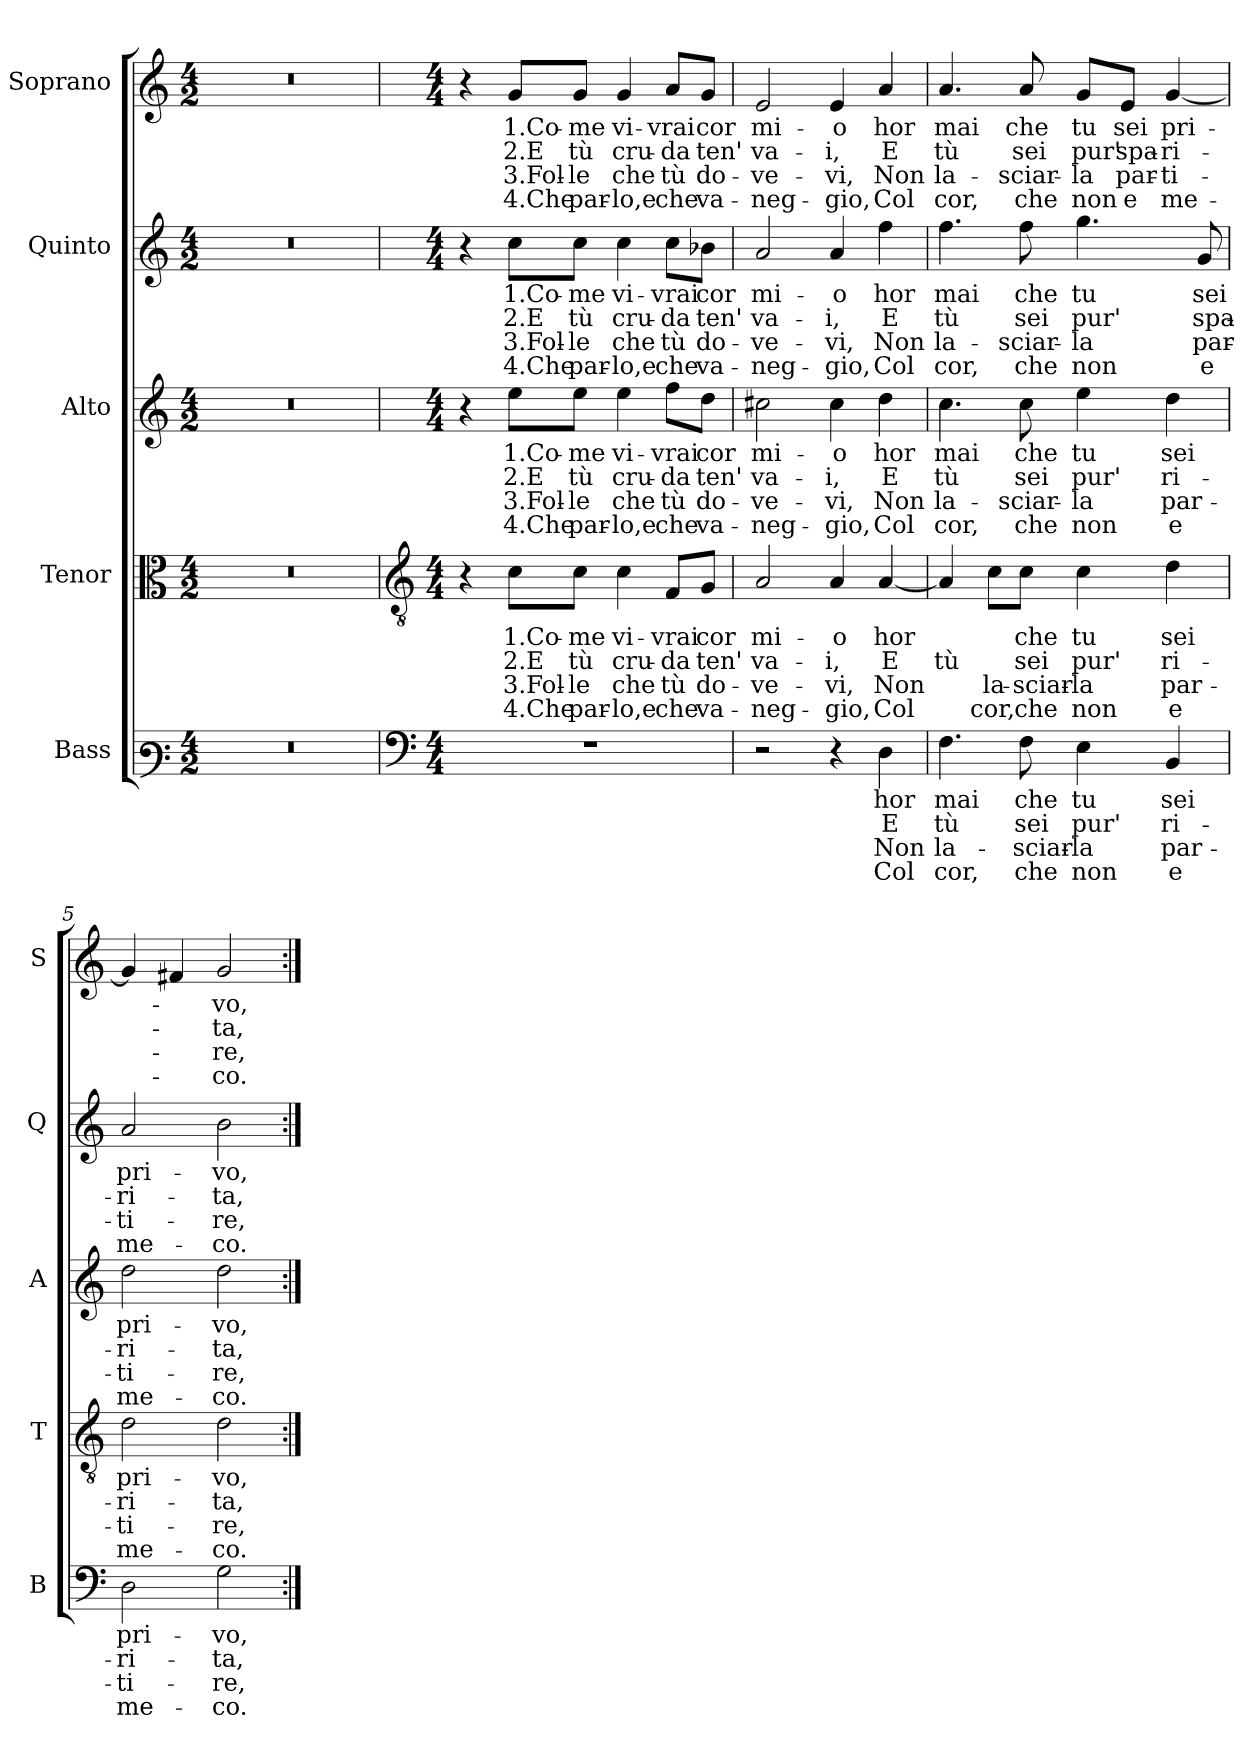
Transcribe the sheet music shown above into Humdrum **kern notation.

**kern	**text	**text	**text	**text	**kern	**text	**text	**text	**text	**kern	**text	**text	**text	**text	**kern	**text	**text	**text	**text	**kern	**text	**text	**text	**text
*part5	*part5	*part5	*part5	*part5	*part4	*part4	*part4	*part4	*part4	*part3	*part3	*part3	*part3	*part3	*part2	*part2	*part2	*part2	*part2	*part1	*part1	*part1	*part1	*part1
*staff5	*staff5	*staff5	*staff5	*staff5	*staff4	*staff4	*staff4	*staff4	*staff4	*staff3	*staff3	*staff3	*staff3	*staff3	*staff2	*staff2	*staff2	*staff2	*staff2	*staff1	*staff1	*staff1	*staff1	*staff1
*I"Bass	*	*	*	*	*I"Tenor	*	*	*	*	*I"Alto	*	*	*	*	*I"Quinto	*	*	*	*	*I"Soprano	*	*	*	*
*I'B	*	*	*	*	*I'T	*	*	*	*	*I'A	*	*	*	*	*I'Q	*	*	*	*	*I'S	*	*	*	*
*clefF3	*	*	*	*	*clefC3	*	*	*	*	*clefG2	*	*	*	*	*clefG2	*	*	*	*	*clefG2	*	*	*	*
*k[]	*	*	*	*	*k[]	*	*	*	*	*k[]	*	*	*	*	*k[]	*	*	*	*	*k[]	*	*	*	*
*C:	*	*	*	*	*C:	*	*	*	*	*C:	*	*	*	*	*C:	*	*	*	*	*C:	*	*	*	*
*M4/2	*	*	*	*	*M4/2	*	*	*	*	*M4/2	*	*	*	*	*M4/2	*	*	*	*	*M4/2	*	*	*	*
=1	=1	=1	=1	=1	=1	=1	=1	=1	=1	=1	=1	=1	=1	=1	=1	=1	=1	=1	=1	=1	=1	=1	=1	=1
0r	.	.	.	.	0r	.	.	.	.	0r	.	.	.	.	0r	.	.	.	.	0r	.	.	.	.
=2	=2	=2	=2	=2	=2	=2	=2	=2	=2	=2	=2	=2	=2	=2	=2	=2	=2	=2	=2	=2	=2	=2	=2	=2
*clefF4	*	*	*	*	*clefGv2	*	*	*	*	*	*	*	*	*	*	*	*	*	*	*	*	*	*	*
*M4/4	*	*	*	*	*M4/4	*	*	*	*	*M4/4	*	*	*	*	*M4/4	*	*	*	*	*M4/4	*	*	*	*
1r	.	.	.	.	4r	.	.	.	.	4r	.	.	.	.	4r	.	.	.	.	4r	.	.	.	.
!	!	!	!	!	!	!LO:LY:b	!LO:LY:b	!LO:LY:b	!LO:LY:b	!	!LO:LY:b	!LO:LY:b	!LO:LY:b	!LO:LY:b	!	!LO:LY:b	!LO:LY:b	!LO:LY:b	!LO:LY:b	!	!LO:LY:b	!LO:LY:b	!LO:LY:b	!LO:LY:b
.	.	.	.	.	8c\L	1.Co-	2.E	3.Fol-	4.Che	8ee\L	1.Co-	2.E	3.Fol-	4.Che	8cc\L	1.Co-	2.E	3.Fol-	4.Che	8g/L	1.Co-	2.E	3.Fol-	4.Che
!	!	!	!	!	!	!LO:LY:b	!LO:LY:b	!LO:LY:b	!LO:LY:b	!	!LO:LY:b	!LO:LY:b	!LO:LY:b	!LO:LY:b	!	!LO:LY:b	!LO:LY:b	!LO:LY:b	!LO:LY:b	!	!LO:LY:b	!LO:LY:b	!LO:LY:b	!LO:LY:b
.	.	.	.	.	8c\J	-me	tù	-le	par-	8ee\J	-me	tù	-le	par-	8cc\J	-me	tù	-le	par-	8g/J	-me	tù	-le	par-
!	!	!	!	!	!	!LO:LY:b	!LO:LY:b	!LO:LY:b	!LO:LY:b	!	!LO:LY:b	!LO:LY:b	!LO:LY:b	!LO:LY:b	!	!LO:LY:b	!LO:LY:b	!LO:LY:b	!LO:LY:b	!	!LO:LY:b	!LO:LY:b	!LO:LY:b	!LO:LY:b
.	.	.	.	.	4c\	vi-	cru-	che	-lo,e	4ee\	vi-	cru-	che	-lo,e	4cc\	vi-	cru-	che	-lo,e	4g/	vi-	cru-	che	-lo,e
!	!	!	!	!	!	!LO:LY:b	!LO:LY:b	!LO:LY:b	!LO:LY:b	!	!LO:LY:b	!LO:LY:b	!LO:LY:b	!LO:LY:b	!	!LO:LY:b	!LO:LY:b	!LO:LY:b	!LO:LY:b	!	!LO:LY:b	!LO:LY:b	!LO:LY:b	!LO:LY:b
.	.	.	.	.	8F/L	-vrai	-da	tù	che	8ff\L	-vrai	-da	tù	che	8cc\L	-vrai	-da	tù	che	8a/L	-vrai	-da	tù	che
!	!	!	!	!	!	!LO:LY:b	!LO:LY:b	!LO:LY:b	!LO:LY:b	!	!LO:LY:b	!LO:LY:b	!LO:LY:b	!LO:LY:b	!	!LO:LY:b	!LO:LY:b	!LO:LY:b	!LO:LY:b	!	!LO:LY:b	!LO:LY:b	!LO:LY:b	!LO:LY:b
.	.	.	.	.	8G/J	cor	ten'	do-	va-	8dd\J	cor	ten'	do-	va-	8b-X\J	cor	ten'	do-	va-	8g/J	cor	ten'	do-	va-
=3	=3	=3	=3	=3	=3	=3	=3	=3	=3	=3	=3	=3	=3	=3	=3	=3	=3	=3	=3	=3	=3	=3	=3	=3
!	!	!	!	!	!	!LO:LY:b	!LO:LY:b	!LO:LY:b	!LO:LY:b	!	!LO:LY:b	!LO:LY:b	!LO:LY:b	!LO:LY:b	!	!LO:LY:b	!LO:LY:b	!LO:LY:b	!LO:LY:b	!	!LO:LY:b	!LO:LY:b	!LO:LY:b	!LO:LY:b
2r	.	.	.	.	2A/	mi-	va-	-ve-	-neg-	2cc#X\	mi-	va-	-ve-	-neg-	2a/	mi-	va-	-ve-	-neg-	2e/	mi-	va-	-ve-	-neg-
!	!	!	!	!	!	!LO:LY:b	!LO:LY:b	!LO:LY:b	!LO:LY:b	!	!LO:LY:b	!LO:LY:b	!LO:LY:b	!LO:LY:b	!	!LO:LY:b	!LO:LY:b	!LO:LY:b	!LO:LY:b	!	!LO:LY:b	!LO:LY:b	!LO:LY:b	!LO:LY:b
4r	.	.	.	.	4A/	-o	-i,	-vi,	-gio,	4cc#\	-o	-i,	-vi,	-gio,	4a/	-o	-i,	-vi,	-gio,	4e/	-o	-i,	-vi,	-gio,
!	!LO:LY:b	!LO:LY:b	!LO:LY:b	!LO:LY:b	!	!LO:LY:b	!LO:LY:b	!LO:LY:b	!LO:LY:b	!	!LO:LY:b	!LO:LY:b	!LO:LY:b	!LO:LY:b	!	!LO:LY:b	!LO:LY:b	!LO:LY:b	!LO:LY:b	!	!LO:LY:b	!LO:LY:b	!LO:LY:b	!LO:LY:b
4D\	hor	E	Non	Col	[4A/	hor	E	Non	Col	4dd\	hor	E	Non	Col	4ff\	hor	E	Non	Col	4a/	hor	E	Non	Col
=4	=4	=4	=4	=4	=4	=4	=4	=4	=4	=4	=4	=4	=4	=4	=4	=4	=4	=4	=4	=4	=4	=4	=4	=4
!	!LO:LY:b	!LO:LY:b	!LO:LY:b	!LO:LY:b	!	!	!LO:LY:b	!	!	!	!LO:LY:b	!LO:LY:b	!LO:LY:b	!LO:LY:b	!	!LO:LY:b	!LO:LY:b	!LO:LY:b	!LO:LY:b	!	!LO:LY:b	!LO:LY:b	!LO:LY:b	!LO:LY:b
4.F\	mai	tù	la-	cor,	4A/]	.	tù	.	.	4.cc\	mai	tù	la-	cor,	4.ff\	mai	tù	la-	cor,	4.a/	mai	tù	la-	cor,
!	!	!	!	!	!	!	!	!LO:LY:b	!LO:LY:b	!	!	!	!	!	!	!	!	!	!	!	!	!	!	!
.	.	.	.	.	8c\L	.	.	la-	cor,	.	.	.	.	.	.	.	.	.	.	.	.	.	.	.
!	!LO:LY:b	!LO:LY:b	!LO:LY:b	!LO:LY:b	!	!LO:LY:b	!LO:LY:b	!LO:LY:b	!LO:LY:b	!	!LO:LY:b	!LO:LY:b	!LO:LY:b	!LO:LY:b	!	!LO:LY:b	!LO:LY:b	!LO:LY:b	!LO:LY:b	!	!LO:LY:b	!LO:LY:b	!LO:LY:b	!LO:LY:b
8F\	che	sei	-sciar-	che	8c\J	che	sei	-sciar-	che	8cc\	che	sei	-sciar-	che	8ff\	che	sei	-sciar-	che	8a/	che	sei	-sciar-	che
!	!LO:LY:b	!LO:LY:b	!LO:LY:b	!LO:LY:b	!	!LO:LY:b	!LO:LY:b	!LO:LY:b	!LO:LY:b	!	!LO:LY:b	!LO:LY:b	!LO:LY:b	!LO:LY:b	!	!LO:LY:b	!LO:LY:b	!LO:LY:b	!LO:LY:b	!	!LO:LY:b	!LO:LY:b	!LO:LY:b	!LO:LY:b
4E\	tu	pur'	-la	non	4c\	tu	pur'	-la	non	4ee\	tu	pur'	-la	non	4.gg\	tu	pur'	-la	non	8g/L	tu	pur'	-la	non
!	!	!	!	!	!	!	!	!	!	!	!	!	!	!	!	!	!	!	!	!	!LO:LY:b	!LO:LY:b	!LO:LY:b	!LO:LY:b
.	.	.	.	.	.	.	.	.	.	.	.	.	.	.	.	.	.	.	.	8e/J	sei	spa-	par-	e
!	!LO:LY:b	!LO:LY:b	!LO:LY:b	!LO:LY:b	!	!LO:LY:b	!LO:LY:b	!LO:LY:b	!LO:LY:b	!	!LO:LY:b	!LO:LY:b	!LO:LY:b	!LO:LY:b	!	!	!	!	!	!	!LO:LY:b	!LO:LY:b	!LO:LY:b	!LO:LY:b
4BB/	sei	ri-	par-	e	4d\	sei	ri-	par-	e	4dd\	sei	ri-	par-	e	.	.	.	.	.	[4g/	pri-	-ri-	-ti-	me-
!	!	!	!	!	!	!	!	!	!	!	!	!	!	!	!	!LO:LY:b	!LO:LY:b	!LO:LY:b	!LO:LY:b	!	!	!	!	!
.	.	.	.	.	.	.	.	.	.	.	.	.	.	.	8g/	sei	spa-	par-	e	.	.	.	.	.
=5	=5	=5	=5	=5	=5	=5	=5	=5	=5	=5	=5	=5	=5	=5	=5	=5	=5	=5	=5	=5	=5	=5	=5	=5
!	!LO:LY:b	!LO:LY:b	!LO:LY:b	!LO:LY:b	!	!LO:LY:b	!LO:LY:b	!LO:LY:b	!LO:LY:b	!	!LO:LY:b	!LO:LY:b	!LO:LY:b	!LO:LY:b	!	!LO:LY:b	!LO:LY:b	!LO:LY:b	!LO:LY:b	!	!	!	!	!
2D\	pri-	-ri-	-ti-	me-	2d\	pri-	-ri-	-ti-	me-	2dd\	pri-	-ri-	-ti-	me-	2a/	pri-	-ri-	-ti-	me-	4g/]	.	.	.	.
.	.	.	.	.	.	.	.	.	.	.	.	.	.	.	.	.	.	.	.	4f#X/	.	.	.	.
!	!LO:LY:b	!LO:LY:b	!LO:LY:b	!LO:LY:b	!	!LO:LY:b	!LO:LY:b	!LO:LY:b	!LO:LY:b	!	!LO:LY:b	!LO:LY:b	!LO:LY:b	!LO:LY:b	!	!LO:LY:b	!LO:LY:b	!LO:LY:b	!LO:LY:b	!	!LO:LY:b	!LO:LY:b	!LO:LY:b	!LO:LY:b
2G\	-vo,	-ta,	-re,	-co.	2d\	-vo,	-ta,	-re,	-co.	2dd\	-vo,	-ta,	-re,	-co.	2b\	-vo,	-ta,	-re,	-co.	2g/	-vo,	-ta,	-re,	-co.
=:|!	=:|!	=:|!	=:|!	=:|!	=:|!	=:|!	=:|!	=:|!	=:|!	=:|!	=:|!	=:|!	=:|!	=:|!	=:|!	=:|!	=:|!	=:|!	=:|!	=:|!	=:|!	=:|!	=:|!	=:|!
*-	*-	*-	*-	*-	*-	*-	*-	*-	*-	*-	*-	*-	*-	*-	*-	*-	*-	*-	*-	*-	*-	*-	*-	*-
